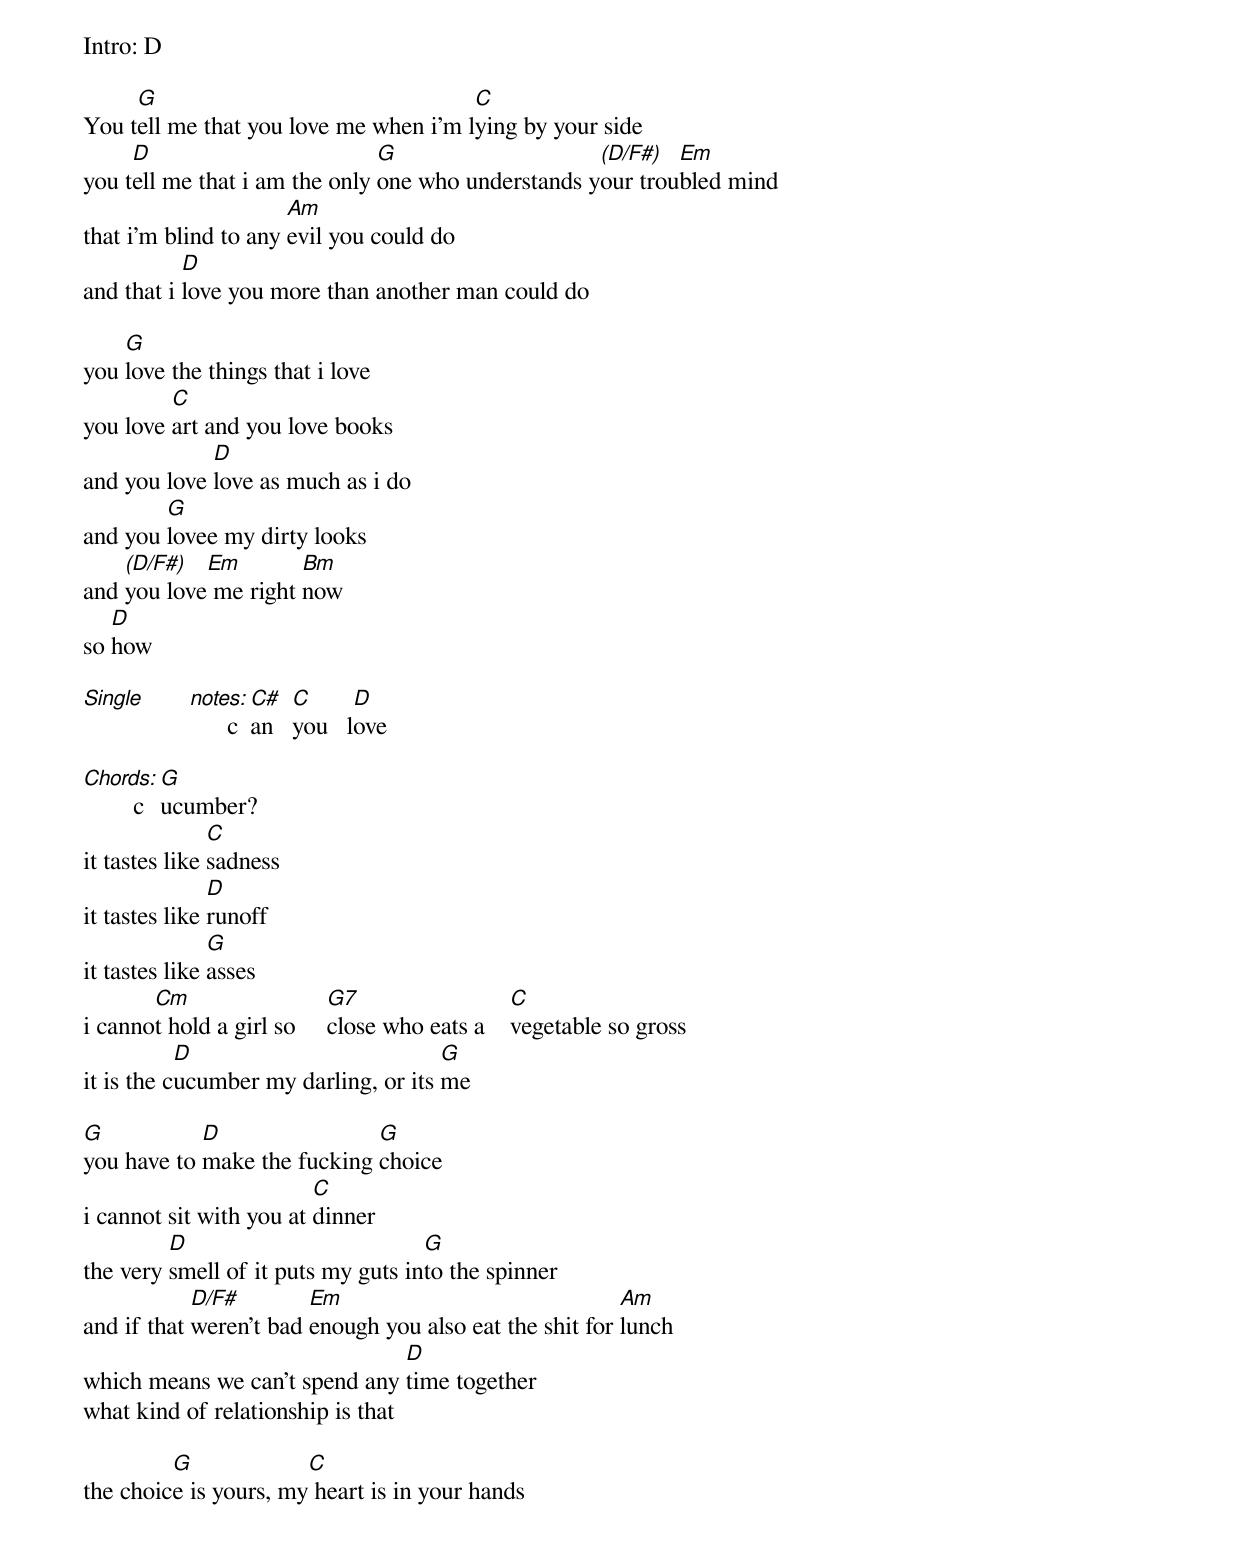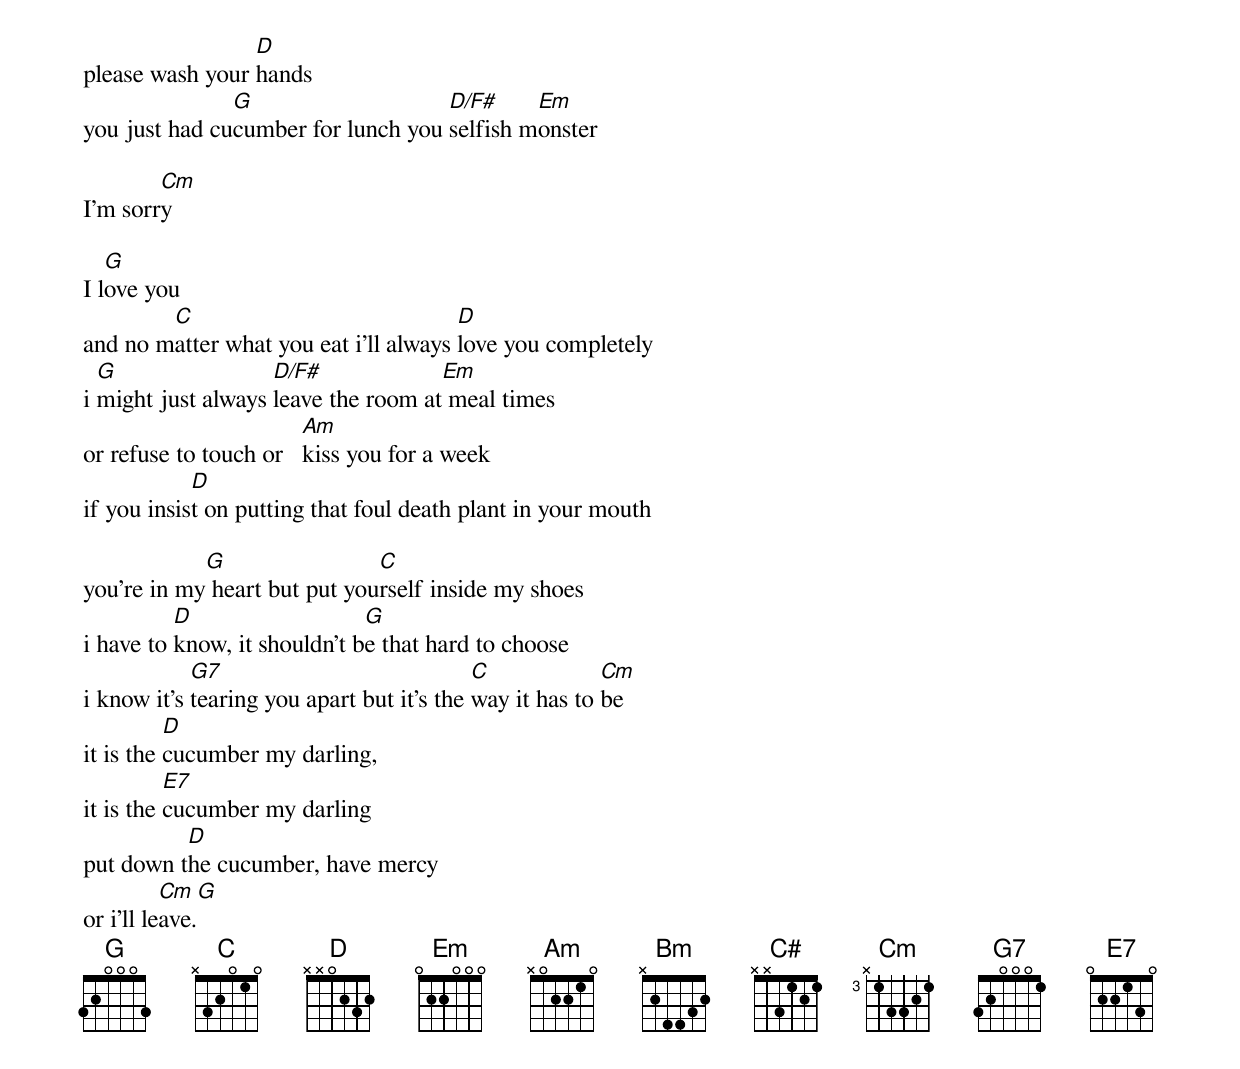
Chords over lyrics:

Intro: D

     G                                 C
You tell me that you love me when i'm lying by your side
     D                         G                    (D/F#)  Em
you tell me that i am the only one who understands your troubled mind
                      Am
that i'm blind to any evil you could do
           D
and that i love you more than another man could do

    G
you love the things that i love
         C
you love art and you love books
             D
and you love love as much as i do
        G
and you lovee my dirty looks
    (D/F#)  Em        Bm
and you love me right now
   D
so how

Single notes: C#   C      D
             can   you   love

Chords:  G
        cucumber?
               C
it tastes like sadness
               D
it tastes like runoff
               G
it tastes like asses
       Cm                   G7                  C
i cannot hold a girl so     close who eats a    vegetable so gross
           D                          G
it is the cucumber my darling, or its me

G           D                G
you have to make the fucking choice
                         C
i cannot sit with you at dinner
         D                          G
the very smell of it puts my guts into the spinner
            D/F#        Em                               Am
and if that weren't bad enough you also eat the shit for lunch
                               D
which means we can't spend any time together
what kind of relationship is that

         G             C
the choice is yours, my heart is in your hands
                 D
please wash your hands
               G                    D/F#     Em
you just had cucumber for lunch you selfish monster

        Cm
I'm sorry

   G
I love you
        C                              D
and no matter what you eat i'll always love you completely
  G                 D/F#             Em
i might just always leave the room at meal times
                        Am
or refuse to touch or   kiss you for a week
            D
if you insist on putting that foul death plant in your mouth

            G                 C
you're in my heart but put yourself inside my shoes
          D                   G
i have to know, it shouldn't be that hard to choose
            G7                             C             Cm
i know it's tearing you apart but it's the way it has to be
          D
it is the cucumber my darling,
          E7
it is the cucumber my darling
          D
put down the cucumber, have mercy
          Cm          G
or i'll leave.
